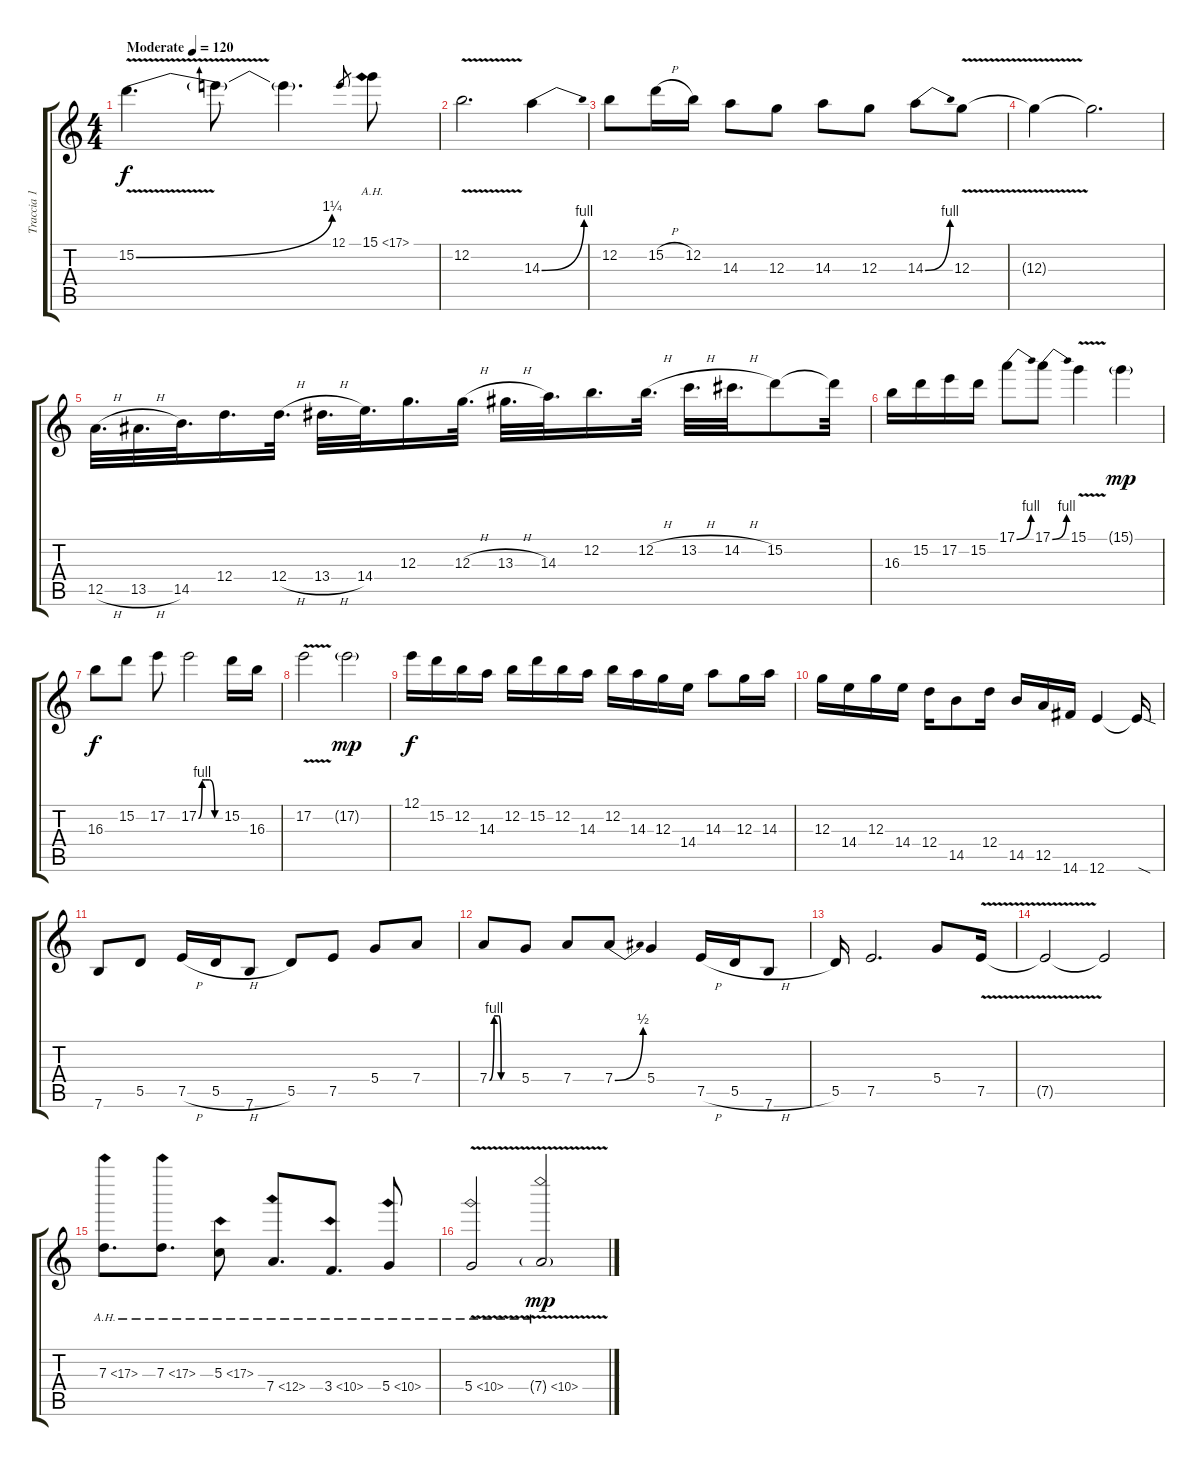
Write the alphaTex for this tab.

\track ("Traccia 1" "Traccia 1") {instrument distortionguitar}
\staff {score tabs}
\tuning (E4 B3 G3 D3 A2 E2) {hide}
\ts (4 4)
\tempo (120 "Moderate")
\clef g2
\ks c
15.2{be (bend 0 0 60 5) v}.4{d dy f instrument distortionguitar} 15.2{t}.8 15.2{t}.4{d} 12.1.8{gr} 15.1{ah 2}.8 |
12.2{v}.2{d} 14.3{be (bend 0 0 60 4)}.4 |
12.2.8 15.2{h}.16 12.2.16 14.3.8 12.3.8 14.3.8 12.3.8 14.3{be (bend 0 0 60 4)}.8 12.3{v}.8 |
12.3{t}.4 12.3{t}.2{d} |
12.5{h}.32{d} 13.5{h}.32{d} 14.5.32{d} 12.4.16{d} 12.4{h}.32{d} 13.4{h}.32{d} 14.4.32{d} 12.3.16{d} 12.3{h}.32{d} 13.3{h}.32{d} 14.3.32{d} 12.2.16{d} 12.2{h}.32{d} 13.2{h}.32{d} 14.2{h}.32{d} 15.2.8 15.2{t}.32 |
16.3.16 15.2.16 17.2.16 15.2.16 17.1{be (bend 0 0 60 4)}.8 17.1{be (bend 0 0 60 4)}.8 15.1{v}.4 15.1{g}.4{dy mp} |
16.3.8{dy f} 15.2.8 17.2.8 17.2{be (custom 0 0 10 4 20 4 30 4 45 0 60 0)}.2 15.2.16 16.3.16 |
17.2{v}.2 17.2{g}.2{dy mp} |
12.1.16{dy f} 15.2.16 12.2.16 14.3.16 12.2.16 15.2.16 12.2.16 14.3.16 12.2.16 14.3.16 12.3.16 14.4.16 14.3.8 12.3.16 14.3.16 |
12.3.16 14.4.16 12.3.16 14.4.16 12.4.16 14.5.8 12.4.16 14.5.16 12.5.16 14.6.16 12.6.4 12.6{sod t}.16 |
7.6.8 5.5.8 7.5{h}.16 5.5{h}.16 7.6.8 5.5.8 7.5.8 5.4.8 7.4.8 |
7.4{be (custom 0 0 10 4 20 4 25 0 60 0)}.8 5.4.8 7.4.8 7.4{be (bend 0 0 60 2)}.8 5.4.4 7.5{h}.16 5.5{h}.16 7.6.8 |
5.5.16 7.5.2{d} 5.4.8 7.5{v}.16 |
7.5{t}.2 7.5{t}.2 |
7.3{ah 10}.8{d} 7.3{ah 10}.8{d} 5.3{ah 12}.8 7.4{ah 5}.8{d} 3.4{ah 7}.8{d} 5.4{ah 5}.8 |
5.4{ah 5 v}.2 7.4{ah 3 v g}.2{dy mp}
